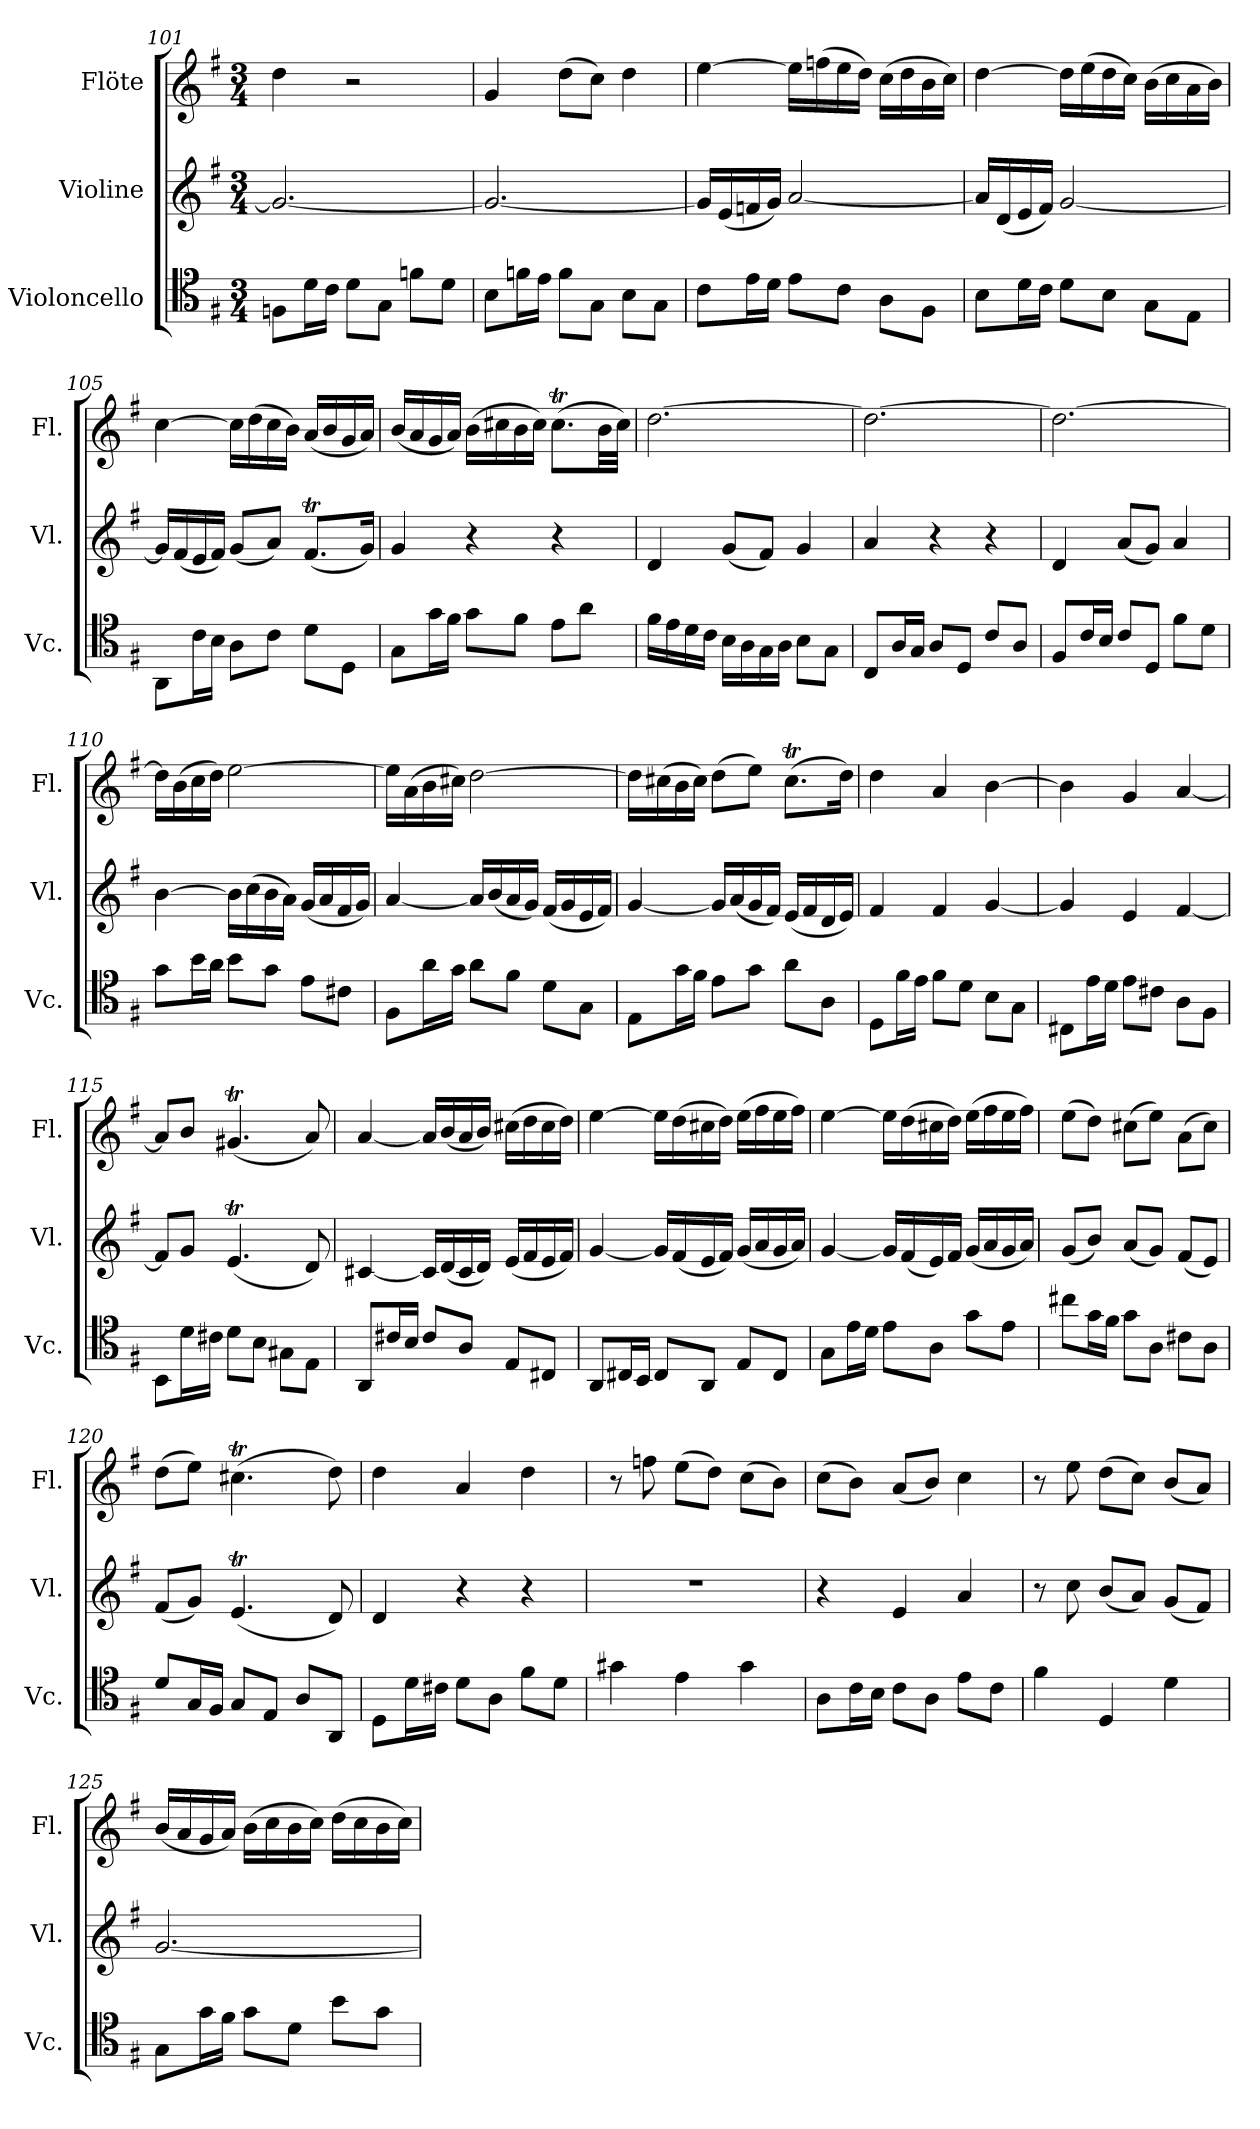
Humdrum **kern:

**kern	**kern	**kern
*part3	*part2	*part1
*staff3	*staff2	*staff1
*I"Violoncello	*I"Violine	*I"Flöte
*I'Vc.	*I'Vl.	*I'Fl.
*clefC4	*clefG2	*clefG2
*k[f#]	*k[f#]	*k[f#]
*M3/4	*M3/4	*M3/4
=101	=101	=101
8Fn\L	2.g/_	4dd\
16d\L	.	.
16c\JJ	.	.
8d\L	.	2r
8G\J	.	.
8fn\L	.	.
8d\J	.	.
=102	=102	=102
8B\L	2.g/_	4g/
16fn\L	.	.
16e\JJ	.	.
8f\L	.	(>8dd\L
8G\J	.	8cc\J)
8B\L	.	4dd\
8G\J	.	.
=103	=103	=103
*^	*	*
4ryy	8c\L	16g/LL]	[4ee\
.	.	(<16e/	.
.	16e\L	16fn/	.
.	16d\JJ	16g/JJ)	.
4ryy	8e\L	[2a/	16ee\LL]
.	.	.	(>16ffn\
.	8c\J	.	16ee\
.	.	.	16dd\JJ)
4ryy	8A\L	.	(>16cc\LL
.	.	.	16dd\
.	8F#\J	.	16b\
.	.	.	16cc\JJ)
!!LO:LB:g=z
=104	=104	=104	=104
4ryy	8B\L	16a/LL]	[4dd\
.	.	(<16d/	.
.	16d\L	16e/	.
.	16c\JJ	16f#/JJ)	.
4ryy	8d\L	[2g/	16dd\LL]
.	.	.	(>16ee\
.	8B\J	.	16dd\
.	.	.	16cc\JJ)
4ryy	8G\L	.	(>16b\LL
.	.	.	16cc\
.	8E\J	.	16a\
.	.	.	16b\JJ)
=105	=105	=105	=105
2ryy	8AA\L	16g/LL]	[4cc\
.	.	(<16f#/	.
.	16c\L	16e/	.
.	16B\JJ	16f#/JJ)	.
.	8A\L	(<8g/L	16cc\LL]
.	.	.	(>16dd\
.	8c\J	8a/J)	16cc\
.	.	.	16b\JJ)
4ryy	8d\L	(<8.f#t/L	(<16a/LL
.	.	.	16b/
.	8D\J	.	16g/
.	.	16g/Jk)	16a/JJ)
=106	=106	=106	=106
2.ryy	8G\L	4g/	(<16b/LL
.	.	.	16a/
.	16g\L	.	16g/
.	16f#\JJ	.	16a/JJ)
.	8g\L	4r	(>16b\LL
.	.	.	16cc#X\
.	8f#\J	.	16b\
.	.	.	16cc#\JJ)
.	8e\L	4r	(>8.cc#t\L
.	8a\J	.	.
.	.	.	32b\LL
.	.	.	32cc#\JJJ)
=107	=107	=107	=107
2.ryy	16f#\LL	4d/	[2.dd\
.	16e\	.	.
.	16d\	.	.
.	16c\JJ	.	.
.	16B\LL	(<8g/L	.
.	16A\	.	.
.	16G\	8f#/J)	.
.	16A\JJ	.	.
.	8B\L	4g/	.
.	8G\J	.	.
!!LO:PB:g=z
=108	=108	=108	=108
2.ryy	8C/L	4a/	2.dd\_
.	16A/L	.	.
.	16G/JJ	.	.
.	8A/L	4r	.
.	8D/J	.	.
.	8c/L	4r	.
.	8A/J	.	.
=109	=109	=109	=109
2.ryy	8F#/L	4d/	2.dd\_
.	16c/L	.	.
.	16B/JJ	.	.
.	8c/L	(<8a/L	.
.	8D/J	8g/J)	.
.	8f#\L	4a/	.
.	8d\J	.	.
=110	=110	=110	=110
2ryy	8g\L	[4b\	16dd\LL]
.	.	.	(>16b\
.	16b\L	.	16cc\
.	16a\JJ	.	16dd\JJ)
.	8b\L	16b\LL]	[2ee\
.	.	(>16cc\	.
.	8g\J	16b\	.
.	.	16a\JJ)	.
4ryy	8e\L	(<16g/LL	.
.	.	16a/	.
.	8c#X\J	16f#/	.
.	.	16g/JJ)	.
=111	=111	=111	=111
4ryy	8F#\L	[4a/	16ee\LL]
.	.	.	(>16a\
.	16a\L	.	16b\
.	16g\JJ	.	16cc#X\JJ)
4ryy	8a\L	16a/LL]	[2dd\
.	.	(<16b/	.
.	8f#\J	16a/	.
.	.	16g/JJ)	.
4ryy	8d\L	(<16f#/LL	.
.	.	16g/	.
.	8G\J	16e/	.
.	.	16f#/JJ)	.
!!LO:LB:g=z
=112	=112	=112	=112
2ryy	8E\L	[4g/	16dd\LL]
.	.	.	(>16cc#X\
.	16g\L	.	16b\
.	16f#\JJ	.	16cc#\JJ)
.	8e\L	16g/LL]	(>8dd\L
.	.	(<16a/	.
.	8g\J	16g/	8ee\J)
.	.	16f#/JJ)	.
4ryy	8a\L	(<16e/LL	(>8.cc#t\L
.	.	16f#/	.
.	8A\J	16d/	.
.	.	16e/JJ)	16dd\Jk)
=113	=113	=113	=113
4ryy	8D\L	4f#/	4dd\
.	16f#\L	.	.
.	16e\JJ	.	.
4ryy	8f#\L	4f#/	4a/
.	8d\J	.	.
4ryy	8B\L	[4g/	[4b\
.	8G\J	.	.
=114	=114	=114	=114
4ryy	8C#X\L	4g/]	4b\]
.	16e\L	.	.
.	16d\JJ	.	.
4ryy	8e\L	4e/	4g/
.	8c#X\J	.	.
4ryy	8A\L	[4f#/	[4a/
.	8F#\J	.	.
=115	=115	=115	=115
4ryy	8BB\L	8f#/L]	8a/L]
.	16d\L	8g/J	8b/J
.	16c#X\JJ	.	.
2ryy	8d\L	(<4.eT/	(<4.g#Xt/
.	8B\J	.	.
.	8G#X\L	.	.
.	8E\J	8d/)	8a/)
!!LO:LB:g=z
=116	=116	=116	=116
4ryy	8AA/L	[4c#X/	[4a/
.	16c#X/L	.	.
.	16B/JJ	.	.
2ryy	8c#/L	16c#/LL]	16a/LL]
.	.	(<16d/	(<16b/
.	8A/J	16c#/	16a/
.	.	16d/JJ)	16b/JJ)
.	8E/L	(<16e/LL	(>16cc#X\LL
.	.	16f#/	16dd\
.	8C#X/J	16e/	16cc#\
.	.	16f#/JJ)	16dd\JJ)
=117	=117	=117	=117
2.ryy	8AA/L	[4g/	[4ee\
.	16C#X/L	.	.
.	16BB/JJ	.	.
.	8C#/L	16g/LL]	16ee\LL]
.	.	(<16f#/	(>16dd\
.	8AA/J	16e/	16cc#X\
.	.	16f#/JJ)	16dd\JJ)
.	8E/L	(<16g/LL	(>16ee\LL
.	.	16a/	16ff#\
.	8C#/J	16g/	16ee\
.	.	16a/JJ)	16ff#\JJ)
=118	=118	=118	=118
2.ryy	8G\L	[4g/	[4ee\
.	16e\L	.	.
.	16d\JJ	.	.
.	8e\L	16g/LL]	16ee\LL]
.	.	(<16f#/	(>16dd\
.	8A\J	16e/)	16cc#X\
.	.	16f#/JJ	16dd\JJ)
.	8g\L	(<16g/LL	(>16ee\LL
.	.	16a/	16ff#\
.	8e\J	16g/	16ee\
.	.	16a/JJ)	16ff#\JJ)
!!LO:LB:g=z
=119	=119	=119	=119
2.ryy	8cc#X\L	(<8g/L	(>8ee\L
.	16g\L	8b/J)	8dd\J)
.	16f#\JJ	.	.
.	8g\L	(<8a/L	(>8cc#X\L
.	8A\J	8g/J)	8ee\J)
.	8c#X\L	(<8f#/L	(>8a\L
.	8A\J	8e/J)	8cc#\J)
=120	=120	=120	=120
2.ryy	8d/L	(<8f#/L	(>8dd\L
.	16G/L	8g/J)	8ee\J)
.	16F#/JJ	.	.
.	8G/L	(<4.eT/	(>4.cc#Xt\
.	8E/J	.	.
.	8A/L	.	.
.	8AA/J	8d/)	8dd\)
*v	*v	*	*
=121	=121	=121
8D\L	4d/	4dd\
16d\L	.	.
16c#X\JJ	.	.
8d\L	4r	4a/
8A\J	.	.
8f#\L	4r	4dd\
8d\J	.	.
=122	=122	=122
4g#X\	2.r	8r
.	.	8ffn\
4e\	.	(>8ee\L
.	.	8dd\J)
4g#\	.	(>8cc\L
.	.	8b\J)
=123	=123	=123
*^	*	*
2.ryy	8A\L	4r	(>8cc\L
.	16c\L	.	8b\J)
.	16B\JJ	.	.
.	8c\L	4e/	(<8a/L
.	8A\J	.	8b/J)
.	8e\L	4a/	4cc\
.	8c\J	.	.
*v	*v	*	*
=124	=124	=124
4f#\	8r	8r
.	8cc\	8ee\
4D/	(<8b/L	(>8dd\L
.	8a/J)	8cc\J)
4d\	(<8g/L	(<8b/L
.	8f#/J)	8a/J)
!!LO:PB:g=z
=125	=125	=125
8G\L	[2.g/	(<16b/LL
.	.	16a/
16g\L	.	16g/
16f#\JJ	.	16a/JJ)
8g\L	.	(>16b\LL
.	.	16cc\
8d\J	.	16b\
.	.	16cc\JJ)
8b\L	.	(>16dd\LL
.	.	16cc\
8g\J	.	16b\
.	.	16cc\JJ)
=	=	=
*-	*-	*-
